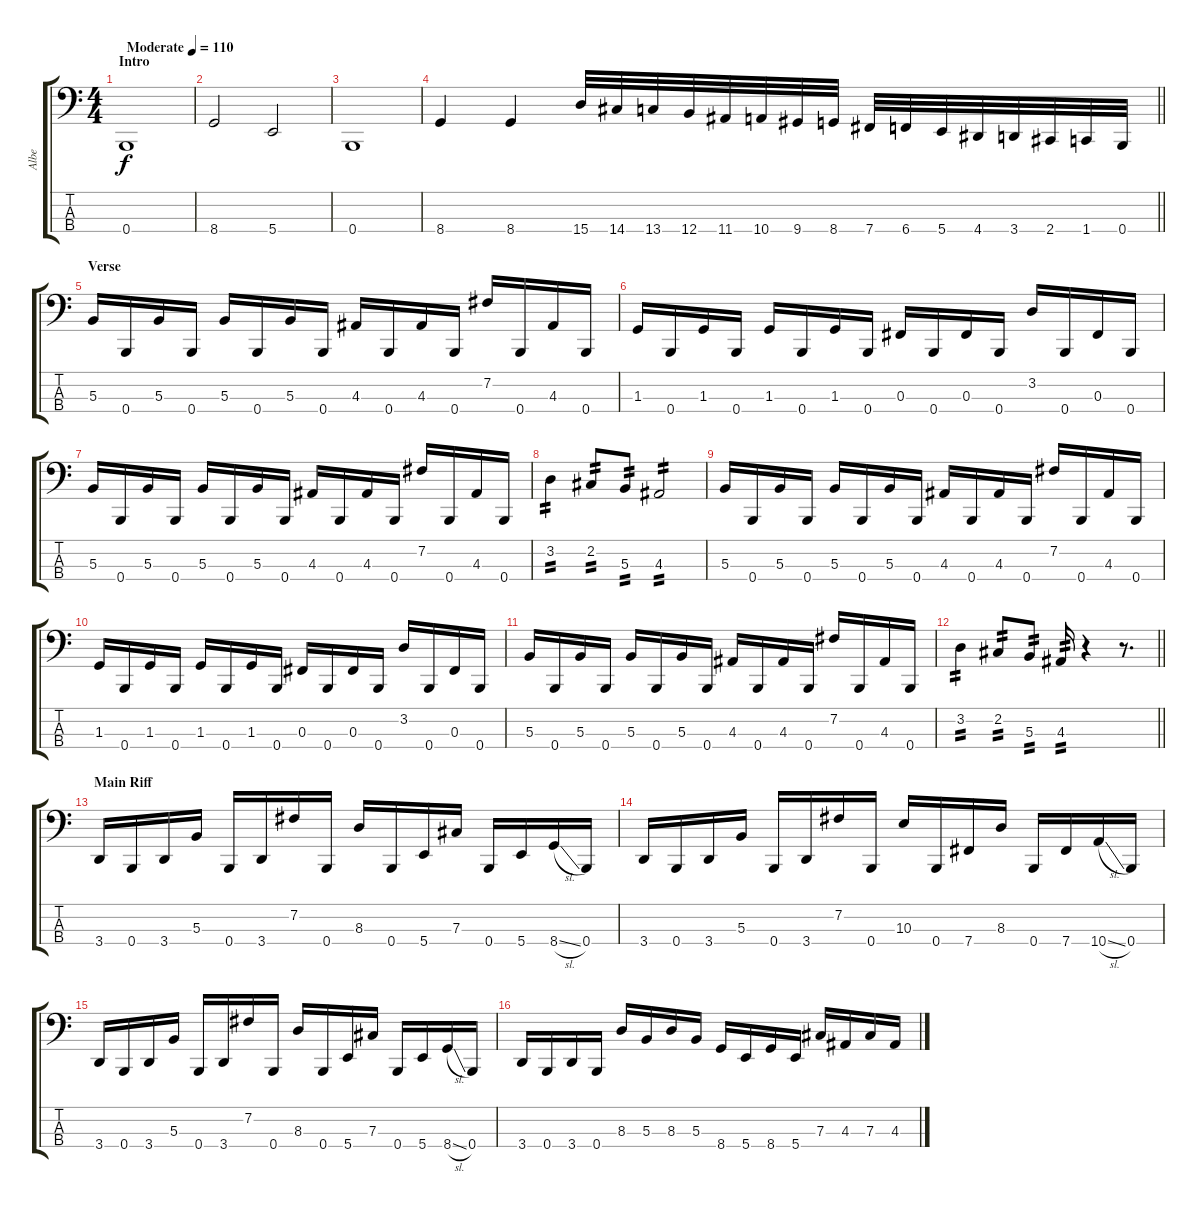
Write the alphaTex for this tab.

\track ("Albe" "Albe") {instrument electricbasspick}
\staff {score tabs}
\tuning (E2 B1 Gb1 B0) {hide}
\ts (4 4)
\section ("" "Intro")
\tempo (110 "Moderate")
\clef f4
\ks c
0.4.1{dy f instrument electricbasspick} |
8.4.2 5.4.2 |
0.4.1 |
\barLineRight lightlight
8.4.4 8.4.4 15.4.32 14.4.32 13.4.32 12.4.32 11.4.32 10.4.32 9.4.32 8.4.32 7.4.32 6.4.32 5.4.32 4.4.32 3.4.32 2.4.32 1.4.32 0.4.32 |
\section ("" "Verse")
5.3.16 0.4.16 5.3.16 0.4.16 5.3.16 0.4.16 5.3.16 0.4.16 4.3.16 0.4.16 4.3.16 0.4.16 7.2.16 0.4.16 4.3.16 0.4.16 |
1.3.16 0.4.16 1.3.16 0.4.16 1.3.16 0.4.16 1.3.16 0.4.16 0.3.16 0.4.16 0.3.16 0.4.16 3.2.16 0.4.16 0.3.16 0.4.16 |
5.3.16 0.4.16 5.3.16 0.4.16 5.3.16 0.4.16 5.3.16 0.4.16 4.3.16 0.4.16 4.3.16 0.4.16 7.2.16 0.4.16 4.3.16 0.4.16 |
3.2.4{tp 2} 2.2.8{tp 2} 5.3.8{tp 2} 4.3.2{tp 2} |
5.3.16 0.4.16 5.3.16 0.4.16 5.3.16 0.4.16 5.3.16 0.4.16 4.3.16 0.4.16 4.3.16 0.4.16 7.2.16 0.4.16 4.3.16 0.4.16 |
1.3.16 0.4.16 1.3.16 0.4.16 1.3.16 0.4.16 1.3.16 0.4.16 0.3.16 0.4.16 0.3.16 0.4.16 3.2.16 0.4.16 0.3.16 0.4.16 |
5.3.16 0.4.16 5.3.16 0.4.16 5.3.16 0.4.16 5.3.16 0.4.16 4.3.16 0.4.16 4.3.16 0.4.16 7.2.16 0.4.16 4.3.16 0.4.16 |
\barLineRight lightlight
3.2.4{tp 2} 2.2.8{tp 2} 5.3.8{tp 2} 4.3.16{tp 2} r.4 r.8{d} |
\section ("" "Main Riff")
3.4.16 0.4.16 3.4.16 5.3.16 0.4.16 3.4.16 7.2.16 0.4.16 8.3.16 0.4.16 5.4.16 7.3.16 0.4.16 5.4.16 8.4{sl}.16 0.4.16 |
3.4.16 0.4.16 3.4.16 5.3.16 0.4.16 3.4.16 7.2.16 0.4.16 10.3.16 0.4.16 7.4.16 8.3.16 0.4.16 7.4.16 10.4{sl}.16 0.4.16 |
3.4.16 0.4.16 3.4.16 5.3.16 0.4.16 3.4.16 7.2.16 0.4.16 8.3.16 0.4.16 5.4.16 7.3.16 0.4.16 5.4.16 8.4{sl}.16 0.4.16 |
3.4.16 0.4.16 3.4.16 0.4.16 8.3.16 5.3.16 8.3.16 5.3.16 8.4.16 5.4.16 8.4.16 5.4.16 7.3.16 4.3.16 7.3.16 4.3.16
